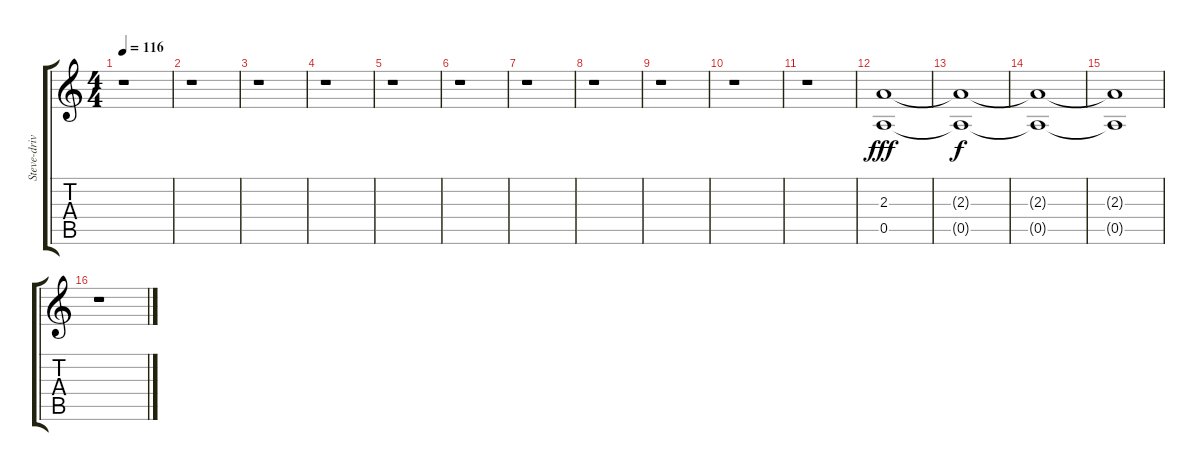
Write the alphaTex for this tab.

\track ("Steve-drive" "Steve-driv") {instrument distortionguitar}
\staff {score tabs}
\tuning (E4 B3 G3 D3 A2 E2) {hide}
\ts (4 4)
\tempo 116
\clef g2
\ks c
r.1{dy fff instrument distortionguitar} |
r.1 |
r.1 |
r.1 |
r.1 |
r.1 |
r.1 |
r.1 |
r.1 |
r.1 |
r.1 |
(2.3 0.5).1 |
(2.3{t} 0.5{t}).1{dy f} |
(2.3{t} 0.5{t}).1 |
(2.3{t} 0.5{t}).1 |
r.1
